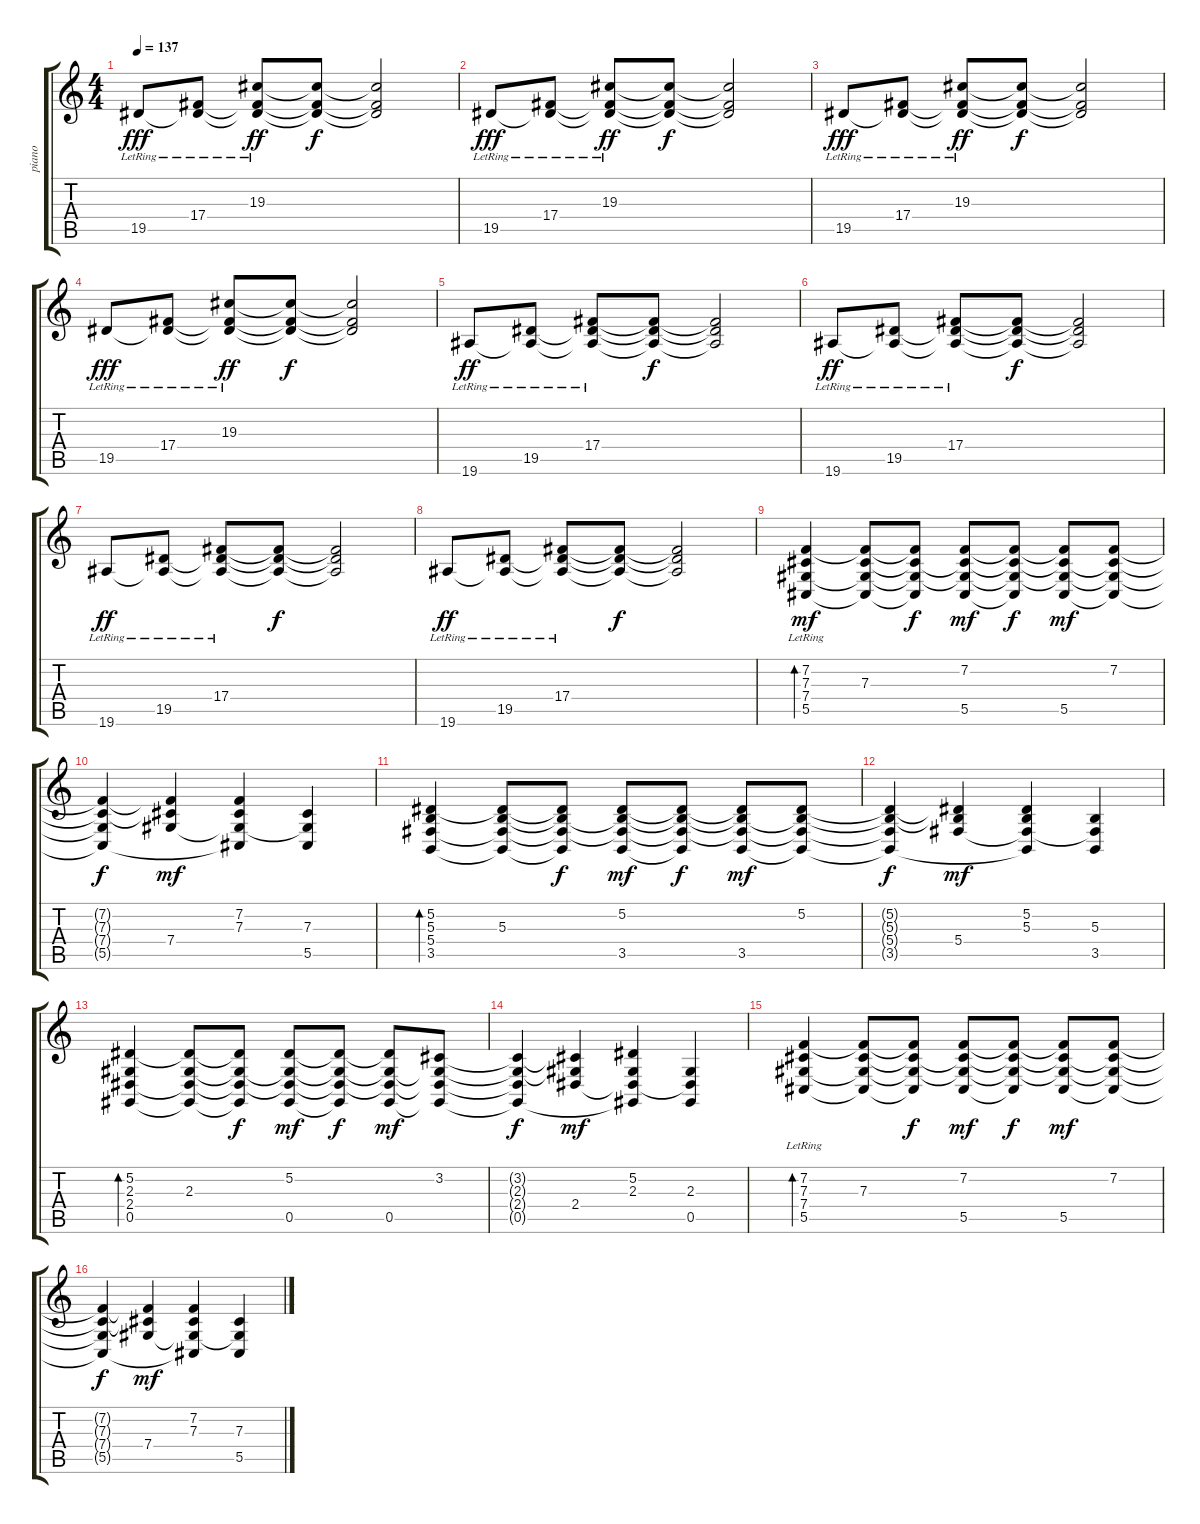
\track ("piano" "piano") {instrument electricpiano1}
\staff {score tabs}
\tuning (Eb4 Bb3 Gb3 Db3 Ab2 Eb2) {hide}
\ts (4 4)
\tempo 137
\clef g2
\ks c
19.5{lr}.8{dy fff} (17.4{lr} 19.5{t}).8 (19.3{lr} 17.4{t} 19.5{t}).8{dy ff} (19.3{t} 17.4{t} 19.5{t}).8{dy f} (19.3{t} 17.4{t} 19.5{t}).2 |
19.5{lr}.8{dy fff} (17.4{lr} 19.5{t}).8 (19.3{lr} 17.4{t} 19.5{t}).8{dy ff} (19.3{t} 17.4{t} 19.5{t}).8{dy f} (19.3{t} 17.4{t} 19.5{t}).2 |
19.5{lr}.8{dy fff} (17.4{lr} 19.5{t}).8 (19.3{lr} 17.4{t} 19.5{t}).8{dy ff} (19.3{t} 17.4{t} 19.5{t}).8{dy f} (19.3{t} 17.4{t} 19.5{t}).2 |
19.5{lr}.8{dy fff} (17.4{lr} 19.5{t}).8 (19.3{lr} 17.4{t} 19.5{t}).8{dy ff} (19.3{t} 17.4{t} 19.5{t}).8{dy f} (19.3{t} 17.4{t} 19.5{t}).2 |
19.6{lr}.8{dy ff} (19.5{lr} 19.6{t}).8 (17.4{lr} 19.5{t} 19.6{t}).8 (17.4{t} 19.5{t} 19.6{t}).8{dy f} (17.4{t} 19.5{t} 19.6{t}).2 |
19.6{lr}.8{dy ff} (19.5{lr} 19.6{t}).8 (17.4{lr} 19.5{t} 19.6{t}).8 (17.4{t} 19.5{t} 19.6{t}).8{dy f} (17.4{t} 19.5{t} 19.6{t}).2 |
19.6{lr}.8{dy ff} (19.5{lr} 19.6{t}).8 (17.4{lr} 19.5{t} 19.6{t}).8 (17.4{t} 19.5{t} 19.6{t}).8{dy f} (17.4{t} 19.5{t} 19.6{t}).2 |
19.6{lr}.8{dy ff} (19.5{lr} 19.6{t}).8 (17.4{lr} 19.5{t} 19.6{t}).8 (17.4{t} 19.5{t} 19.6{t}).8{dy f} (17.4{t} 19.5{t} 19.6{t}).2 |
(7.2{lr} 7.3{lr} 7.4{lr} 5.5{lr}).4{bd 60 dy mf} (7.2{t} 7.3 7.4{t} 5.5{t}).8 (7.2{t} 7.3{t} 7.4{t} 5.5{t}).8{dy f} (7.2 7.3{t} 7.4{t} 5.5).8{dy mf} (7.2{t} 7.3{t} 7.4{t} 5.5{t}).8{dy f} (7.2{t} 7.3{t} 7.4{t} 5.5).8{dy mf} (7.2 7.3{t} 7.4{t} 5.5{t}).8 |
(7.2{t} 7.3{t} 7.4{t} 5.5{t}).4{dy f} (7.2{t} 7.3{t} 7.4).4{dy mf} (7.2 7.3 7.4{t} 5.5{t}).4 (7.3 7.4{t} 5.5).4 |
(5.2 5.3 5.4 3.5).4{bd 60} (5.2{t} 5.3 5.4{t} 3.5{t}).8 (5.2{t} 5.3{t} 5.4{t} 3.5{t}).8{dy f} (5.2 5.3{t} 5.4{t} 3.5).8{dy mf} (5.2{t} 5.3{t} 5.4{t} 3.5{t}).8{dy f} (5.2{t} 5.3{t} 5.4{t} 3.5).8{dy mf} (5.2 5.3{t} 5.4{t} 3.5{t}).8 |
(5.2{t} 5.3{t} 5.4{t} 3.5{t}).4{dy f} (5.2{t} 5.3{t} 5.4).4{dy mf} (5.2 5.3 5.4{t} 3.5{t}).4 (5.3 5.4{t} 3.5).4 |
(5.2 2.3 2.4 0.5).4{bd 60} (5.2{t} 2.3 2.4{t} 0.5{t}).8 (5.2{t} 2.3{t} 2.4{t} 0.5{t}).8{dy f} (5.2 2.3{t} 2.4{t} 0.5).8{dy mf} (5.2{t} 2.3{t} 2.4{t} 0.5{t}).8{dy f} (5.2{t} 2.3{t} 2.4{t} 0.5).8{dy mf} (3.2 2.3{t} 2.4{t} 0.5{t}).8 |
(3.2{t} 2.3{t} 2.4{t} 0.5{t}).4{dy f} (3.2{t} 2.3{t} 2.4).4{dy mf} (5.2 2.3 2.4{t} 0.5{t}).4 (2.3 2.4{t} 0.5).4 |
(7.2{lr} 7.3{lr} 7.4{lr} 5.5{lr}).4{bd 60} (7.2{t} 7.3 7.4{t} 5.5{t}).8 (7.2{t} 7.3{t} 7.4{t} 5.5{t}).8{dy f} (7.2 7.3{t} 7.4{t} 5.5).8{dy mf} (7.2{t} 7.3{t} 7.4{t} 5.5{t}).8{dy f} (7.2{t} 7.3{t} 7.4{t} 5.5).8{dy mf} (7.2 7.3{t} 7.4{t} 5.5{t}).8 |
(7.2{t} 7.3{t} 7.4{t} 5.5{t}).4{dy f} (7.2{t} 7.3{t} 7.4).4{dy mf} (7.2 7.3 7.4{t} 5.5{t}).4 (7.3 7.4{t} 5.5).4
